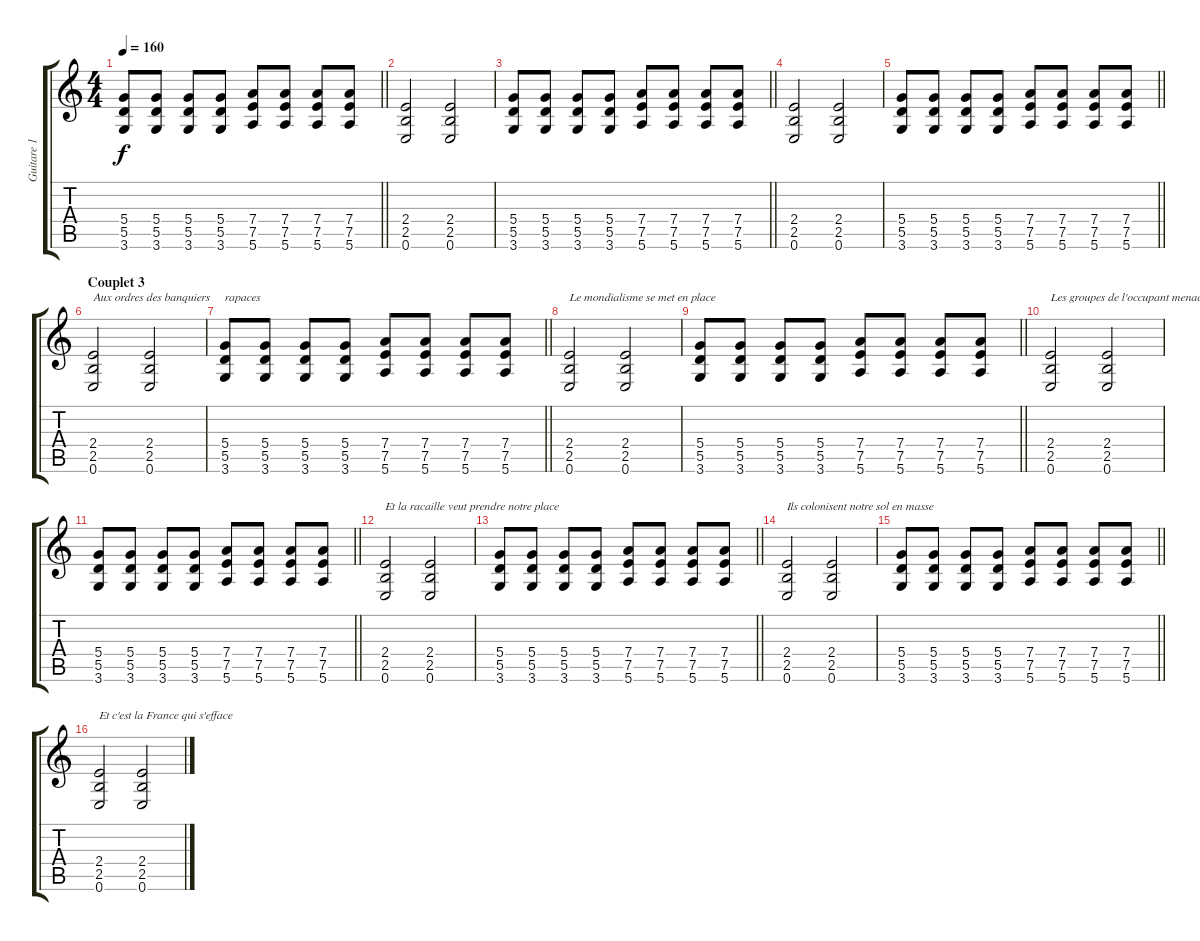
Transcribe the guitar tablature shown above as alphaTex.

\track ("Guitare 1" "Guitare 1") {instrument distortionguitar}
\staff {score tabs}
\tuning (E4 B3 G3 D3 A2 E2) {hide}
\ts (4 4)
\tempo 160
\clef g2
\barLineRight lightlight
\ks c
(5.4 5.5 3.6).8{dy f} (5.4 5.5 3.6).8 (5.4 5.5 3.6).8 (5.4 5.5 3.6).8 (7.4 7.5 5.6).8 (7.4 7.5 5.6).8 (7.4 7.5 5.6).8 (7.4 7.5 5.6).8 |
(2.4 2.5 0.6).2 (2.4 2.5 0.6).2 |
\barLineRight lightlight
(5.4 5.5 3.6).8 (5.4 5.5 3.6).8 (5.4 5.5 3.6).8 (5.4 5.5 3.6).8 (7.4 7.5 5.6).8 (7.4 7.5 5.6).8 (7.4 7.5 5.6).8 (7.4 7.5 5.6).8 |
(2.4 2.5 0.6).2 (2.4 2.5 0.6).2 |
\barLineRight lightlight
(5.4 5.5 3.6).8 (5.4 5.5 3.6).8 (5.4 5.5 3.6).8 (5.4 5.5 3.6).8 (7.4 7.5 5.6).8 (7.4 7.5 5.6).8 (7.4 7.5 5.6).8 (7.4 7.5 5.6).8 |
\section ("" "Couplet 3")
(2.4 2.5 0.6).2{txt "Aux ordres des banquiers"} (2.4 2.5 0.6).2 |
\barLineRight lightlight
(5.4 5.5 3.6).8{txt "rapaces"} (5.4 5.5 3.6).8 (5.4 5.5 3.6).8 (5.4 5.5 3.6).8 (7.4 7.5 5.6).8 (7.4 7.5 5.6).8 (7.4 7.5 5.6).8 (7.4 7.5 5.6).8 |
(2.4 2.5 0.6).2{txt "Le mondialisme se met en place"} (2.4 2.5 0.6).2 |
\barLineRight lightlight
(5.4 5.5 3.6).8 (5.4 5.5 3.6).8 (5.4 5.5 3.6).8 (5.4 5.5 3.6).8 (7.4 7.5 5.6).8 (7.4 7.5 5.6).8 (7.4 7.5 5.6).8 (7.4 7.5 5.6).8 |
(2.4 2.5 0.6).2{txt "Les groupes de l'occupant menacent"} (2.4 2.5 0.6).2 |
\barLineRight lightlight
(5.4 5.5 3.6).8 (5.4 5.5 3.6).8 (5.4 5.5 3.6).8 (5.4 5.5 3.6).8 (7.4 7.5 5.6).8 (7.4 7.5 5.6).8 (7.4 7.5 5.6).8 (7.4 7.5 5.6).8 |
(2.4 2.5 0.6).2{txt "Et la racaille veut prendre notre place"} (2.4 2.5 0.6).2 |
\barLineRight lightlight
(5.4 5.5 3.6).8 (5.4 5.5 3.6).8 (5.4 5.5 3.6).8 (5.4 5.5 3.6).8 (7.4 7.5 5.6).8 (7.4 7.5 5.6).8 (7.4 7.5 5.6).8 (7.4 7.5 5.6).8 |
(2.4 2.5 0.6).2{txt "Ils colonisent notre sol en masse"} (2.4 2.5 0.6).2 |
\barLineRight lightlight
(5.4 5.5 3.6).8 (5.4 5.5 3.6).8 (5.4 5.5 3.6).8 (5.4 5.5 3.6).8 (7.4 7.5 5.6).8 (7.4 7.5 5.6).8 (7.4 7.5 5.6).8 (7.4 7.5 5.6).8 |
(2.4 2.5 0.6).2{txt "Et c'est la France qui s'efface"} (2.4 2.5 0.6).2
